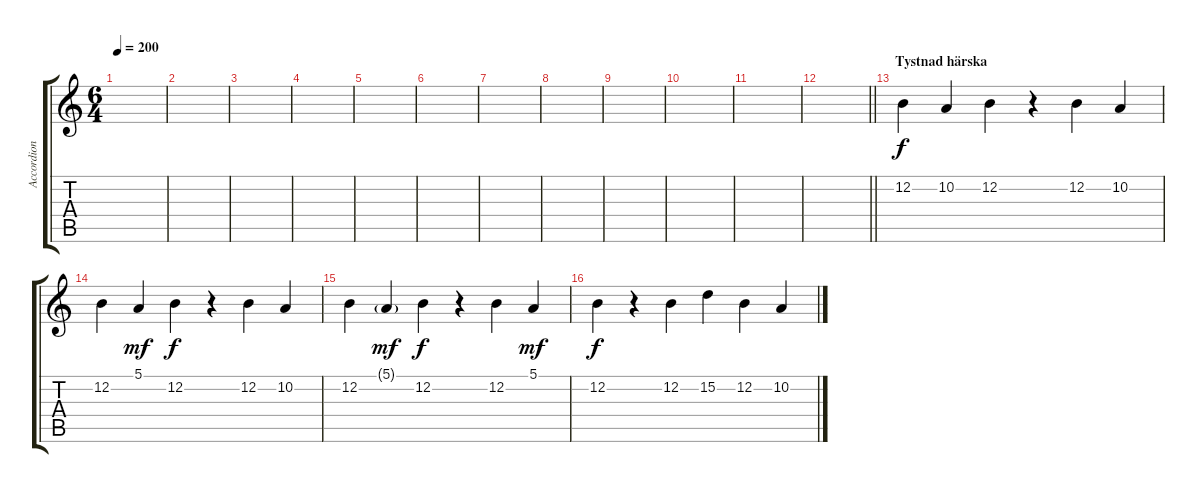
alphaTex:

\track ("Accordion" "Accordion") {instrument accordion}
\staff {score tabs}
\tuning (E4 B3 G3 D3 A2 E2) {hide}
\ts (6 4)
\tempo 200
\clef g2
\ks c
|
|
|
|
|
|
|
|
|
|
|
\barLineRight lightlight
|
\section ("" "Tystnad härska")
12.2.4{volume 12} 10.2.4 12.2.4 r.4 12.2.4 10.2.4 |
12.2.4 5.1.4{dy mf} 12.2.4{dy f} r.4 12.2.4 10.2.4 |
12.2.4 5.1{g}.4{dy mf} 12.2.4{dy f} r.4 12.2.4 5.1.4{dy mf} |
12.2.4{dy f} r.4 12.2.4 15.2.4 12.2.4 10.2.4
